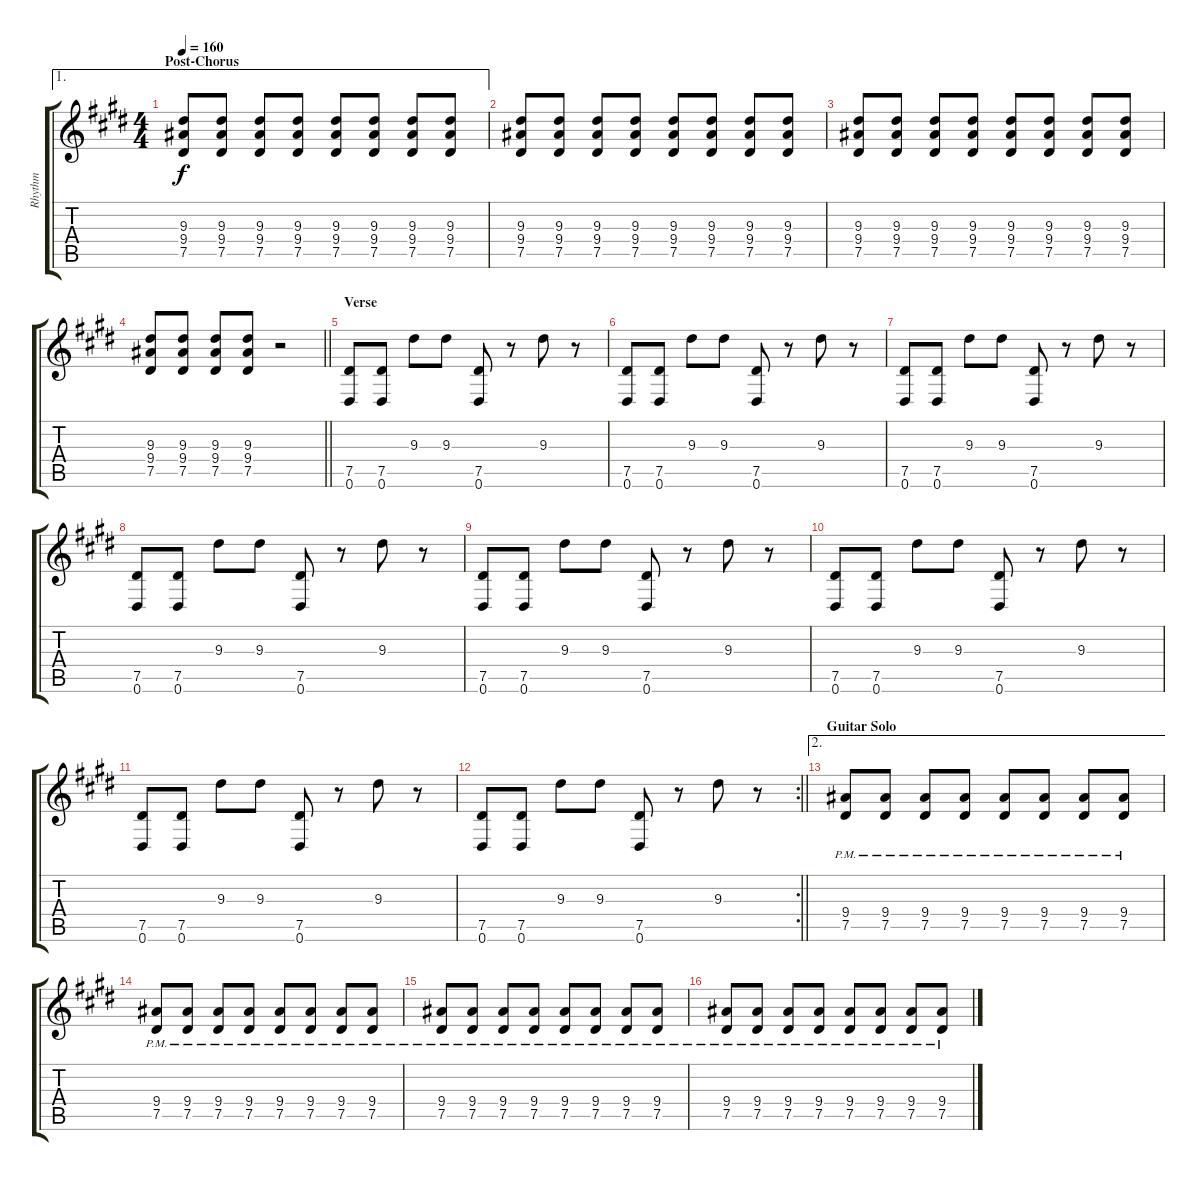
\track ("Rhythm" "Rhythm") {instrument distortionguitar}
\staff {score tabs}
\tuning (Eb4 Bb3 Gb3 Db3 Ab2 Eb2) {hide}
\ae 1
\ts (4 4)
\section ("" "Post-Chorus")
\tempo 160
\clef g2
\ks e
(9.3 9.4 7.5).8{dy f} (9.3 9.4 7.5).8 (9.3 9.4 7.5).8 (9.3 9.4 7.5).8 (9.3 9.4 7.5).8 (9.3 9.4 7.5).8 (9.3 9.4 7.5).8 (9.3 9.4 7.5).8 |
(9.3 9.4 7.5).8 (9.3 9.4 7.5).8 (9.3 9.4 7.5).8 (9.3 9.4 7.5).8 (9.3 9.4 7.5).8 (9.3 9.4 7.5).8 (9.3 9.4 7.5).8 (9.3 9.4 7.5).8 |
(9.3 9.4 7.5).8 (9.3 9.4 7.5).8 (9.3 9.4 7.5).8 (9.3 9.4 7.5).8 (9.3 9.4 7.5).8 (9.3 9.4 7.5).8 (9.3 9.4 7.5).8 (9.3 9.4 7.5).8 |
\barLineRight lightlight
(9.3 9.4 7.5).8 (9.3 9.4 7.5).8 (9.3 9.4 7.5).8 (9.3 9.4 7.5).8 r.2 |
\section ("" "Verse")
(7.5 0.6).8 (7.5 0.6).8 9.3.8 9.3.8 (7.5 0.6).8 r.8 9.3.8 r.8 |
(7.5 0.6).8 (7.5 0.6).8 9.3.8 9.3.8 (7.5 0.6).8 r.8 9.3.8 r.8 |
(7.5 0.6).8 (7.5 0.6).8 9.3.8 9.3.8 (7.5 0.6).8 r.8 9.3.8 r.8 |
(7.5 0.6).8 (7.5 0.6).8 9.3.8 9.3.8 (7.5 0.6).8 r.8 9.3.8 r.8 |
(7.5 0.6).8 (7.5 0.6).8 9.3.8 9.3.8 (7.5 0.6).8 r.8 9.3.8 r.8 |
(7.5 0.6).8 (7.5 0.6).8 9.3.8 9.3.8 (7.5 0.6).8 r.8 9.3.8 r.8 |
(7.5 0.6).8 (7.5 0.6).8 9.3.8 9.3.8 (7.5 0.6).8 r.8 9.3.8 r.8 |
\rc 2
\barLineRight lightlight
(7.5 0.6).8 (7.5 0.6).8 9.3.8 9.3.8 (7.5 0.6).8 r.8 9.3.8 r.8 |
\ae 2
\section ("" "Guitar Solo")
(9.4{pm} 7.5{pm}).8 (9.4{pm} 7.5{pm}).8 (9.4{pm} 7.5{pm}).8 (9.4{pm} 7.5{pm}).8 (9.4{pm} 7.5{pm}).8 (9.4{pm} 7.5{pm}).8 (9.4{pm} 7.5{pm}).8 (9.4{pm} 7.5{pm}).8 |
(9.4{pm} 7.5{pm}).8 (9.4{pm} 7.5{pm}).8 (9.4{pm} 7.5{pm}).8 (9.4{pm} 7.5{pm}).8 (9.4{pm} 7.5{pm}).8 (9.4{pm} 7.5{pm}).8 (9.4{pm} 7.5{pm}).8 (9.4{pm} 7.5{pm}).8 |
(9.4{pm} 7.5{pm}).8 (9.4{pm} 7.5{pm}).8 (9.4{pm} 7.5{pm}).8 (9.4{pm} 7.5{pm}).8 (9.4{pm} 7.5{pm}).8 (9.4{pm} 7.5{pm}).8 (9.4{pm} 7.5{pm}).8 (9.4{pm} 7.5{pm}).8 |
(9.4{pm} 7.5{pm}).8 (9.4{pm} 7.5{pm}).8 (9.4{pm} 7.5{pm}).8 (9.4{pm} 7.5{pm}).8 (9.4{pm} 7.5{pm}).8 (9.4{pm} 7.5{pm}).8 (9.4{pm} 7.5{pm}).8 (9.4{pm} 7.5{pm}).8
